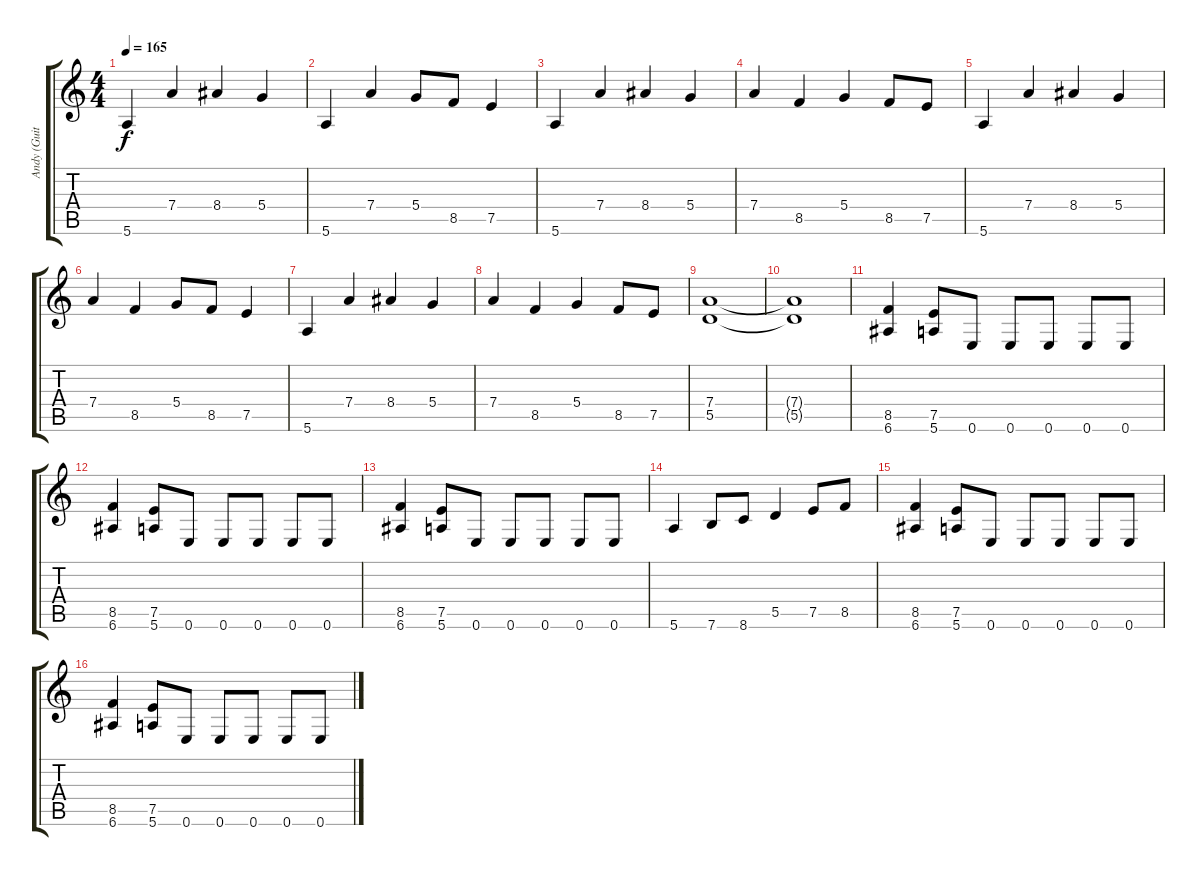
\track ("Andy (Guitar)" "Andy (Guit") {instrument distortionguitar}
\staff {score tabs}
\tuning (E4 B3 G3 D3 A2 E2) {hide}
\ts (4 4)
\tempo 165
\clef g2
\ks c
5.6.4{dy f} 7.4.4 8.4.4 5.4.4 |
5.6.4 7.4.4 5.4.8 8.5.8 7.5.4 |
5.6.4 7.4.4 8.4.4 5.4.4 |
7.4.4 8.5.4 5.4.4 8.5.8 7.5.8 |
5.6.4 7.4.4 8.4.4 5.4.4 |
7.4.4 8.5.4 5.4.8 8.5.8 7.5.4 |
5.6.4 7.4.4 8.4.4 5.4.4 |
7.4.4 8.5.4 5.4.4 8.5.8 7.5.8 |
(7.4 5.5).1 |
(7.4{t} 5.5{t}).1 |
(8.5 6.6).4 (7.5 5.6).8 0.6.8 0.6.8 0.6.8 0.6.8 0.6.8 |
(8.5 6.6).4 (7.5 5.6).8 0.6.8 0.6.8 0.6.8 0.6.8 0.6.8 |
(8.5 6.6).4 (7.5 5.6).8 0.6.8 0.6.8 0.6.8 0.6.8 0.6.8 |
5.6.4 7.6.8 8.6.8 5.5.4 7.5.8 8.5.8 |
(8.5 6.6).4 (7.5 5.6).8 0.6.8 0.6.8 0.6.8 0.6.8 0.6.8 |
(8.5 6.6).4 (7.5 5.6).8 0.6.8 0.6.8 0.6.8 0.6.8 0.6.8
